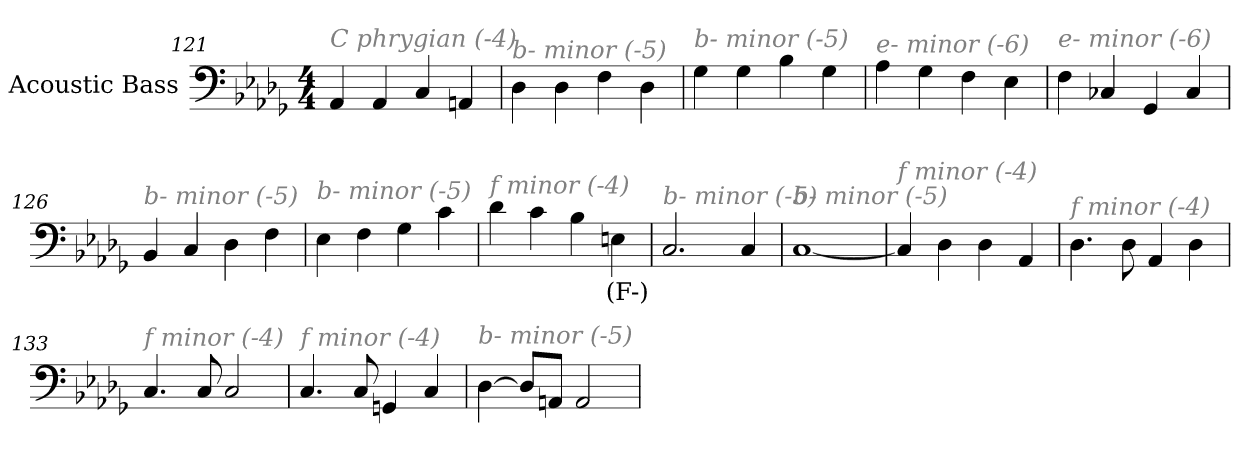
**kern	**text
*part1	*part1
*staff1	*staff1
*I"Acoustic Bass	*
*clefF4	*
*ITrd7c12	*
*k[b-e-a-d-g-]	*
*D-:	*
*M4/4	*
=121	=121
!LO:TX:i:color=#808080:t=C phrygian (-4)	!
4AAA-	.
4AAA-	.
4CC	.
4AAAn	.
=122	=122
!LO:TX:i:color=#808080:t=b- minor (-5)	!
4DD-	.
4DD-	.
4FF	.
4DD-	.
=123	=123
!LO:TX:i:color=#808080:t=b- minor (-5)	!
4GG-	.
4GG-	.
4BB-	.
4GG-	.
=124	=124
!LO:TX:i:color=#808080:t=e- minor (-6)	!
4AA-	.
4GG-	.
4FF	.
4EE-	.
=125	=125
!LO:TX:i:color=#808080:t=e- minor (-6)	!
4FF	.
4CC-X	.
4GGG-	.
4CC-	.
=126	=126
!LO:TX:i:color=#808080:t=b- minor (-5)	!
4BBB-	.
4CC	.
4DD-	.
4FF	.
=127	=127
!LO:TX:i:color=#808080:t=b- minor (-5)	!
4EE-	.
4FF	.
4GG-	.
4C	.
=128	=128
!LO:TX:i:color=#808080:t=f minor (-4)	!
4D-	.
4C	.
4BB-	.
4EEni	(F-)
=129	=129
!LO:TX:i:color=#808080:t=b- minor (-5)	!
2.CC	.
4CC	.
=130	=130
!LO:TX:i:color=#808080:t=b- minor (-5)	!
[1CC	.
=131	=131
!LO:TX:i:color=#808080:t=f minor (-4)	!
4CC]	.
4DD-	.
4DD-	.
4AAA-	.
=132	=132
!LO:TX:i:color=#808080:t=f minor (-4)	!
4.DD-	.
8DD-	.
4AAA-	.
4DD-	.
=133	=133
!LO:TX:i:color=#808080:t=f minor (-4)	!
4.CC	.
8CC	.
2CC	.
=134	=134
!LO:TX:i:color=#808080:t=f minor (-4)	!
4.CC	.
8CC	.
4GGGn	.
4CC	.
=135	=135
!LO:TX:i:color=#808080:t=b- minor (-5)	!
[4DD-	.
8DD-L]	.
8AAAnJ	.
2AAA	.
=	=
*-	*-
